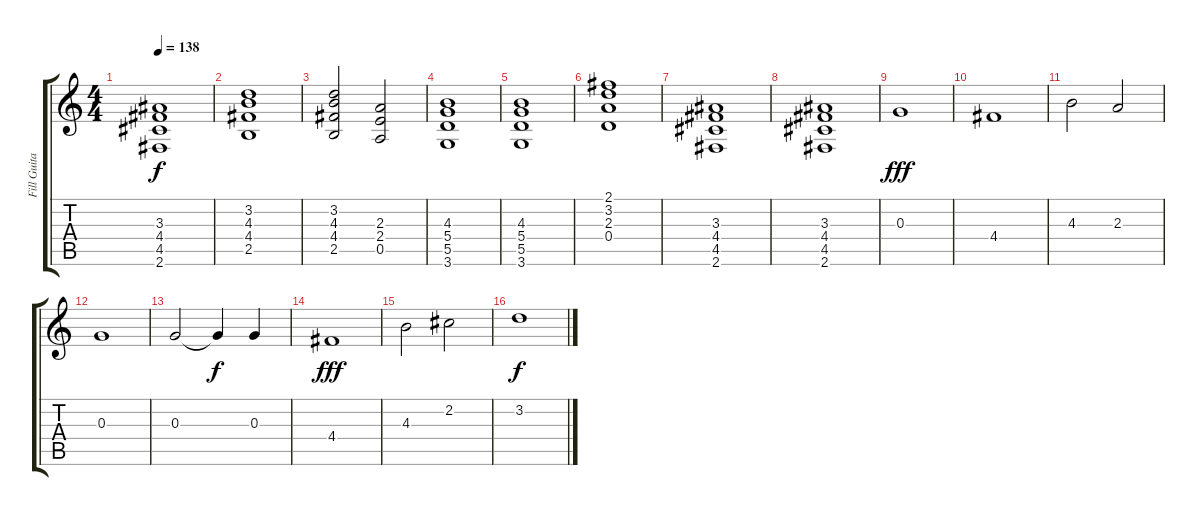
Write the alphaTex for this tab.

\track ("Fill Guitar" "Fill Guita") {instrument overdrivenguitar}
\staff {score tabs}
\tuning (E4 B3 G3 D3 A2 E2) {hide}
\ts (4 4)
\tempo 138
\clef g2
\ks c
(3.3 4.4 4.5 2.6).1{dy f} |
(3.2 4.3 4.4 2.5).1 |
(3.2 4.3 4.4 2.5).2 (2.3 2.4 0.5).2 |
(4.3 5.4 5.5 3.6).1 |
(4.3 5.4 5.5 3.6).1 |
(2.1 3.2 2.3 0.4).1 |
(3.3 4.4 4.5 2.6).1 |
(3.3 4.4 4.5 2.6).1 |
0.3.1{dy fff} |
4.4.1 |
4.3.2 2.3.2 |
0.3.1 |
0.3.2 0.3{t}.4{dy f} 0.3.4 |
4.4.1{dy fff} |
4.3.2 2.2.2 |
3.2.1{dy f}
